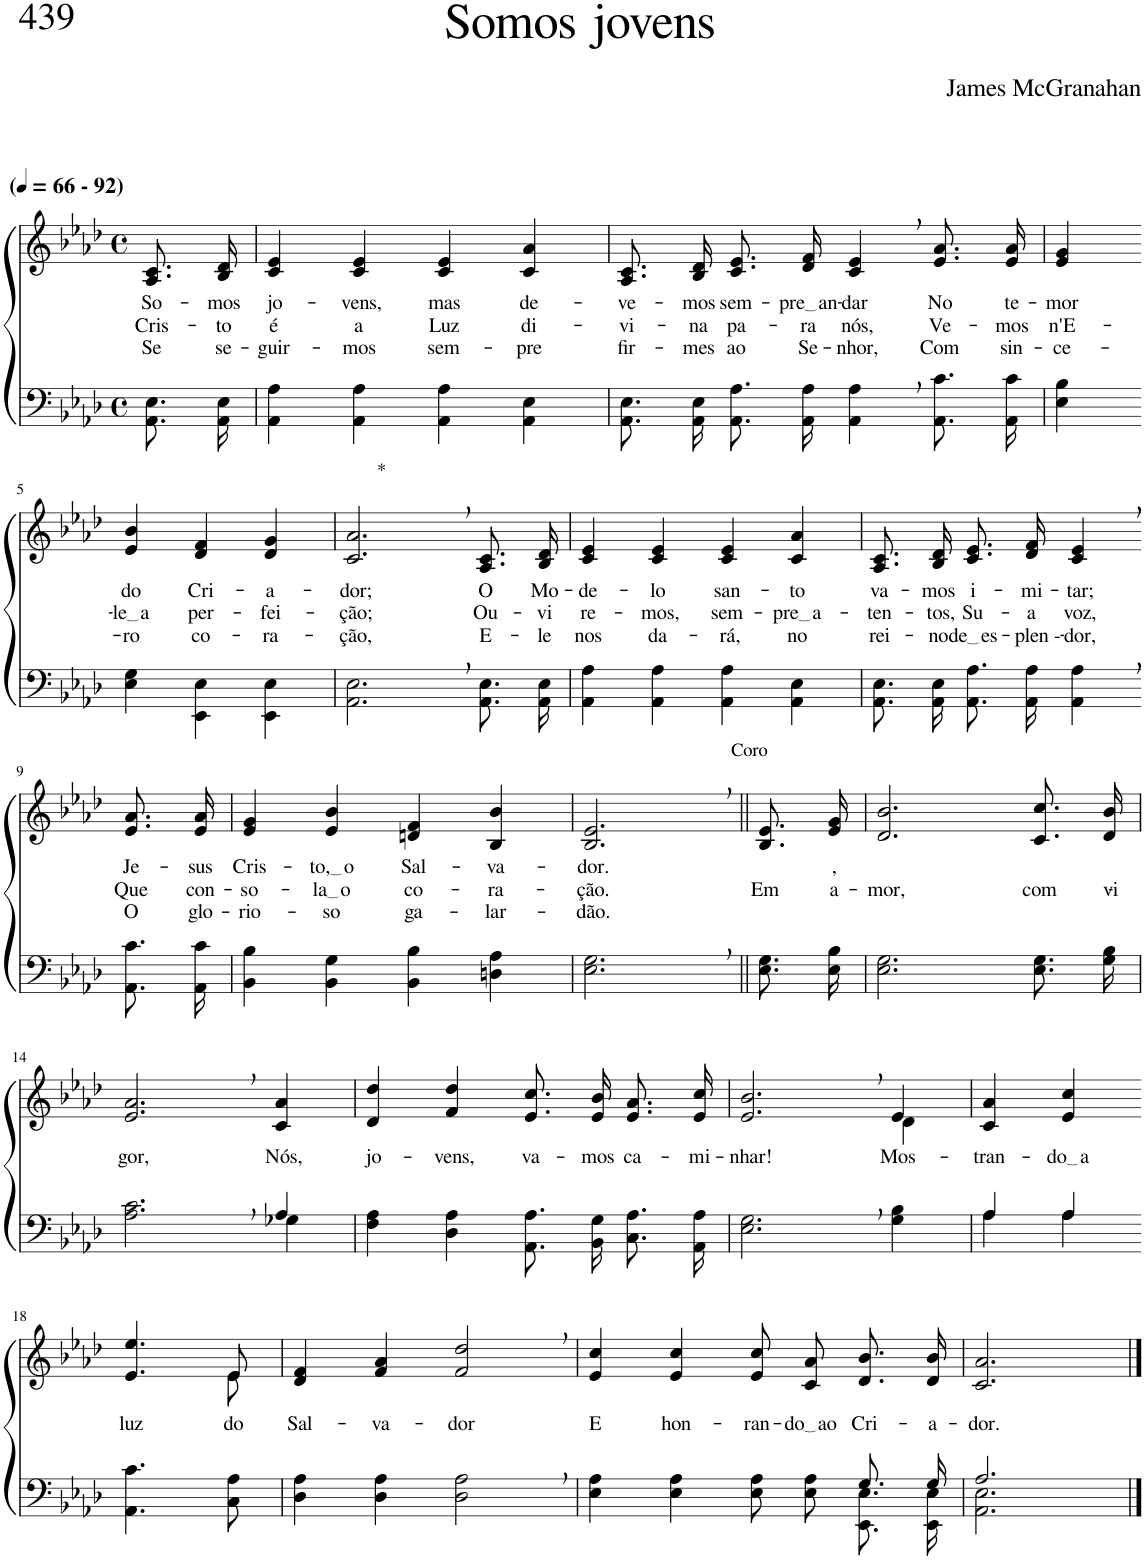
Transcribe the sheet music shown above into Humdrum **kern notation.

**kern	**kern	**text	**text	**text
*part2	*part1	*part1	*part1	*part1
*staff2	*staff1	*staff1	*staff1	*staff1
*I"Parte III e IV	*I"Parte I e II	*	*	*
*clefF4	*clefG2	*	*	*
*Trd-1c-2	*Trd-1c-2	*	*	*
*k[b-e-a-d-]	*k[b-e-a-d-]	*	*	*
*M4/4	*M4/4	*	*	*
*met(c)	*met(c)	*	*	*
*MM66	*MM66	*	*	*
=1	=1	=1	=1	=1
!	!LO:TX:a:B:t=(	!	!	!
!	!LO:TX:a:B:t=- 92)	!	!	!
!	!	!LO:LY:b	!LO:LY:b	!LO:LY:b
8.AA-/ 8.E-/L	8.A-/ 8.c/L	So-	Cris-	Se
!	!	!LO:LY:b	!LO:LY:b	!LO:LY:b
16AA-/ 16E-/Jk	16B-/ 16d-/Jk	-mos	-to	se-
=2	=2	=2	=2	=2
!	!	!LO:LY:b	!LO:LY:b	!LO:LY:b
4AA-\ 4A-\	4c/ 4e-/	jo-	é	-guir-
!	!	!LO:LY:b	!LO:LY:b	!LO:LY:b
4AA-\ 4A-\	4c/ 4e-/	-vens,	a	-mos
!	!	!LO:LY:b	!LO:LY:b	!LO:LY:b
4AA-\ 4A-\	4c/ 4e-/	mas	Luz	sem-
!	!	!LO:LY:b	!LO:LY:b	!LO:LY:b
4AA-\ 4E-\	4c/ 4a-/	de-	di-	-pre
=3	=3	=3	=3	=3
!	!	!LO:LY:b	!LO:LY:b	!LO:LY:b
8.AA-/ 8.E-/L	8.A-/ 8.c/L	-ve-	-vi-	fir-
!	!	!LO:LY:b	!LO:LY:b	!LO:LY:b
16AA-/ 16E-/Jk	16B-/ 16d-/Jk	-mos	-na	-mes
!	!	!LO:LY:b	!LO:LY:b	!LO:LY:b
8.AA-\ 8.A-\L	8.c/ 8.e-/L	sem-	pa-	ao
!	!	!LO:LY:b	!LO:LY:b	!LO:LY:b
16AA-\ 16A-\Jk	16d-/ 16f/Jk	pre an	-ra	Se-
!	!	!LO:LY:b	!LO:LY:b	!LO:LY:b
4AA-\, 4A-\,	4c/, 4e-/,	-dar	nós,	-nhor,
!	!	!LO:LY:b	!LO:LY:b	!LO:LY:b
8.AA-\ 8.c\L	8.e-/ 8.a-/L	No	Ve-	Com
!	!	!LO:LY:b	!LO:LY:b	!LO:LY:b
16AA-\ 16c\Jk	16e-/ 16a-/Jk	te-	-mos	sin-
=4	=4	=4	=4	=4
!	!	!LO:LY:b	!LO:LY:b	!LO:LY:b
4E-\ 4B-\	4e-/ 4g/	-mor	n'E-	-ce-
!!LO:LB:g=z
=5-	=5-	=5-	=5-	=5-
!	!	!LO:LY:b	!LO:LY:b	!LO:LY:b
4E-\ 4G\	4e-/ 4b-/	do	le a	-ro
!	!	!LO:LY:b	!LO:LY:b	!LO:LY:b
4EE-\ 4E-\	4d-/ 4f/	Cri-	per-	co-
!	!	!LO:LY:b	!LO:LY:b	!LO:LY:b
4EE-\ 4E-\	4d-/ 4g/	-a-	-fei-	-ra-
=6	=6	=6	=6	=6
!	!LO:TX:a:t=*	!	!	!
!	!	!LO:LY:b	!LO:LY:b	!LO:LY:b
2.AA-\, 2.E-\,	2.c/, 2.a-/,	-dor;	-ção;	-ção,
!	!	!LO:LY:b	!LO:LY:b	!LO:LY:b
8.AA-/ 8.E-/L	8.A-/ 8.c/L	O	Ou-	E-
!	!	!LO:LY:b	!LO:LY:b	!LO:LY:b
16AA-/ 16E-/Jk	16B-/ 16d-/Jk	Mo-	-vi	-le
=7	=7	=7	=7	=7
!	!	!LO:LY:b	!LO:LY:b	!LO:LY:b
4AA-\ 4A-\	4c/ 4e-/	-de-	re-	nos
!	!	!LO:LY:b	!LO:LY:b	!LO:LY:b
4AA-\ 4A-\	4c/ 4e-/	-lo	-mos,	da-
!	!	!LO:LY:b	!LO:LY:b	!LO:LY:b
4AA-\ 4A-\	4c/ 4e-/	san-	sem-	-rá,
!	!	!LO:LY:b	!LO:LY:b	!LO:LY:b
4AA-\ 4E-\	4c/ 4a-/	-to	pre a	no
=8	=8	=8	=8	=8
!	!	!LO:LY:b	!LO:LY:b	!LO:LY:b
8.AA-/ 8.E-/L	8.A-/ 8.c/L	va-	-ten-	rei-
!	!	!LO:LY:b	!LO:LY:b	!LO:LY:b
16AA-/ 16E-/Jk	16B-/ 16d-/Jk	-mos	-tos,	-no
!	!	!LO:LY:b	!LO:LY:b	!LO:LY:b
8.AA-\ 8.A-\L	8.c/ 8.e-/L	i-	Su-	de es
!	!	!LO:LY:b	!LO:LY:b	!LO:LY:b
16AA-\ 16A-\Jk	16d-/ 16f/Jk	-mi-	-a	-plen --
!	!	!LO:LY:b	!LO:LY:b	!LO:LY:b
4AA-\, 4A-\,	4c/, 4e-/,	-tar;	voz,	-dor,
!!LO:LB:g=z
=9-	=9-	=9-	=9-	=9-
!	!	!LO:LY:b	!LO:LY:b	!LO:LY:b
8.AA-\ 8.c\L	8.e-/ 8.a-/L	Je-	Que	O
!	!	!LO:LY:b	!LO:LY:b	!LO:LY:b
16AA-\ 16c\Jk	16e-/ 16a-/Jk	-sus	con-	glo-
=10	=10	=10	=10	=10
!	!	!LO:LY:b	!LO:LY:b	!LO:LY:b
4BB-\ 4B-\	4e-/ 4g/	Cris-	-so-	-rio-
!	!	!LO:LY:b	!LO:LY:b	!LO:LY:b
4BB-\ 4G\	4e-/ 4b-/	to, o	la o	-so
!	!	!LO:LY:b	!LO:LY:b	!LO:LY:b
4BB-\ 4B-\	4dn/ 4f/	Sal-	co-	ga-
!	!	!LO:LY:b	!LO:LY:b	!LO:LY:b
4Dn\ 4A-\	4B-/ 4b-/	-va-	-ra-	-lar-
=11	=11	=11	=11	=11
!	!LO:TX:a:t=Coro	!	!	!
!	!	!LO:LY:b	!LO:LY:b	!LO:LY:b
2.E-\, 2.G\,	2.B-/, 2.e-/,	-dor.	-ção.	-dão.
=12||	=12||	=12||	=12||	=12||
!	!	!	!LO:LY:b	!
8.E-\ 8.G\L	8.B-/ 8.e-/L	.	Em	.
!	!	!LO:LY:b	!LO:LY:b	!
16E-\ 16B-\Jk	16e-/ 16g/Jk	,	a-	.
=13	=13	=13	=13	=13
!	!	!	!LO:LY:b	!
2.E-\ 2.G\	2.d-/ 2.b-/	.	-mor,	.
!	!	!	!LO:LY:b	!
8.E-\ 8.G\L	8.c/ 8.cc/L	.	com	.
!	!	!	!LO:LY:b	!
16G\ 16B-\Jk	16d-/ 16b-/Jk	.	vi-	.
!!LO:LB:g=z
=14	=14	=14	=14	=14
*^	*	*	*	*
!	!	!	!LO:LY:b	!	!
2.A-\, 2.c\,	2.ryy	2.e-/, 2.a-/,	gor,	.	.
!	!	!	!LO:LY:b	!	!
4G-X\	4A-/	4c/ 4a-/	Nós,	.	.
=15	=15	=15	=15	=15	=15
!	!	!	!LO:LY:b	!	!
*v	*v	*	*	*	*
4F\ 4A-\	4d-/ 4dd-/	jo-	.	.
!	!	!LO:LY:b	!	!
4D-\ 4A-\	4f/ 4dd-/	-vens,	.	.
!	!	!LO:LY:b	!	!
8.AA-\ 8.A-\L	8.e-/ 8.cc/L	va-	.	.
!	!	!LO:LY:b	!	!
16BB-\ 16G\Jk	16e-/ 16b-/Jk	-mos	.	.
!	!	!LO:LY:b	!	!
8.C\ 8.A-\L	8.e-/ 8.a-/L	ca-	.	.
!	!	!LO:LY:b	!	!
16AA-\ 16A-\Jk	16e-/ 16cc/Jk	-mi-	.	.
=16	=16	=16	=16	=16
!	!	!LO:LY:b	!	!
*	*^	*	*	*
2.E-\, 2.G\,	2.e-/, 2.b-/,	2.ryy	-nhar!	.	.
!	!	!	!LO:LY:b	!	!
4G\ 4B-\	4e-/	4d-\	Mos-	.	.
=17	=17	=17	=17	=17	=17
*^	*	*	*	*	*
!	!	!	!	!LO:LY:b	!	!
*	*	*v	*v	*	*	*
4A-/	4A-\	4c/ 4a-/	-tran-	.	.
!	!	!	!LO:LY:b	!	!
4A-/	4A-\	4e-/ 4cc/	do a	.	.
!!LO:LB:g=z
=18-	=18-	=18-	=18-	=18-	=18-
!	!	!	!LO:LY:b	!	!
*v	*v	*^	*	*	*
4.AA-\ 4.c\	4.e-/ 4.ee-/	4.ryy	luz	.	.
!	!	!	!LO:LY:b	!	!
8C\ 8A-\	8e-/	8e-\	do	.	.
=19	=19	=19	=19	=19	=19
!	!	!	!LO:LY:b	!	!
*	*v	*v	*	*	*
4D-\ 4A-\	4d-/ 4f/	Sal-	.	.
!	!	!LO:LY:b	!	!
4D-\ 4A-\	4f/ 4a-/	-va-	.	.
!	!	!LO:LY:b	!	!
2D-\, 2A-\,	2f/, 2dd-/,	-dor	.	.
=20	=20	=20	=20	=20
*^	*	*	*	*
!	!	!	!LO:LY:b	!	!
2.ryy	4E-\ 4A-\	4e-/ 4cc/	E	.	.
!	!	!	!LO:LY:b	!	!
.	4E-\ 4A-\	4e-/ 4cc/	hon-	.	.
!	!	!	!LO:LY:b	!	!
.	8E-\ 8A-\L	8e-/ 8cc/L	-ran-	.	.
!	!	!	!LO:LY:b	!	!
.	8E-\ 8A-\J	8c/ 8a-/J	do ao	.	.
!	!	!	!LO:LY:b	!	!
8.G/L	8.EE-/ 8.E-/L	8.d-/ 8.b-/L	Cri-	.	.
!	!	!	!LO:LY:b	!	!
16G/Jk	16EE-/ 16E-/Jk	16d-/ 16b-/Jk	-a-	.	.
=21	=21	=21	=21	=21	=21
!	!	!	!LO:LY:b	!	!
2.A-/	2.AA-\ 2.E-\	2.c/ 2.a-/	-dor.	.	.
*v	*v	*	*	*	*
==	==	==	==	==
*-	*-	*-	*-	*-
